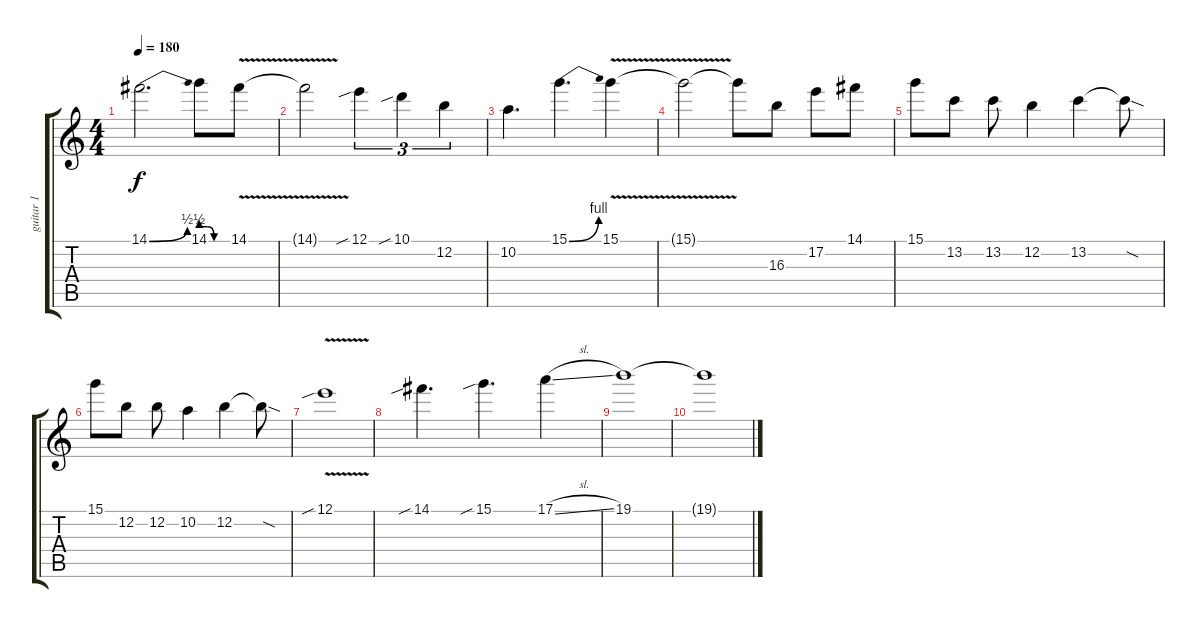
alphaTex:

\track ("guitar 1" "guitar 1") {instrument distortionguitar}
\staff {score tabs}
\tuning (E4 B3 G3 D3 A2 E2) {hide}
\ts (4 4)
\tempo 180
\clef g2
\ks c
14.1{be (bend 0 0 60 2)}.2{d dy f} 14.1{be (custom 0 2 15 2 30 0 60 0)}.8 14.1{v}.8 |
14.1{t}.2 12.1{sib}.4{tu (3 2)} 10.1{sib}.4{tu (3 2)} 12.2.4{tu (3 2)} |
10.2.4{d} 15.1{be (bend 0 0 60 4)}.4{d} 15.1{v}.4 |
15.1{t}.2 15.1{t}.8 16.3.8 17.2.8 14.1.8 |
15.1.8 13.2.8 13.2.8 12.2.4 13.2.4 13.2{sod t}.8 |
15.1.8 12.2.8 12.2.8 10.2.4 12.2.4 12.2{sod t}.8 |
12.1{v sib}.1 |
14.1{sib}.4{d} 15.1{sib}.4{d} 17.1{sl}.4 |
19.1.1 |
19.1{t}.1
